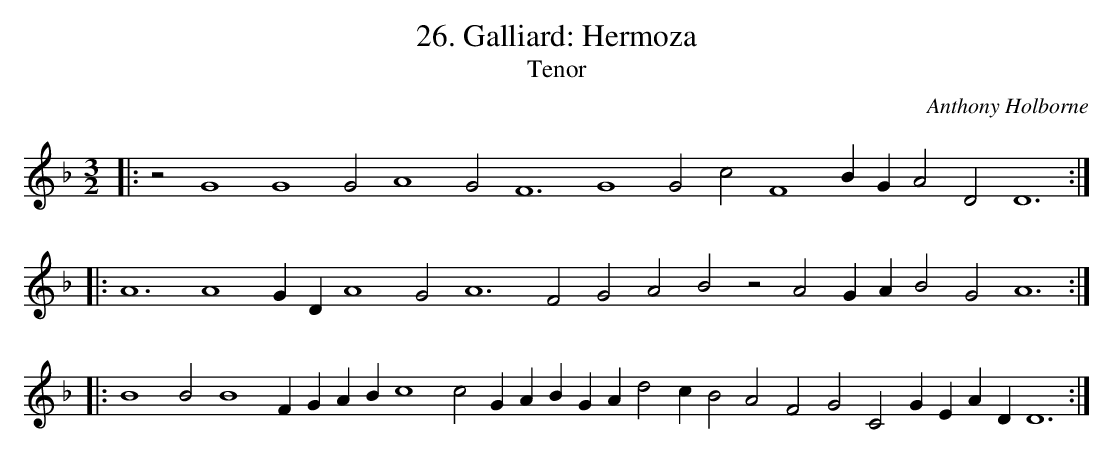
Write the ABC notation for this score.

X:1
T:26. Galliard: Hermoza
T:Tenor
C: Anthony Holborne
L:1/4
M:3/2
K:G dor -8va
|: z2 G4 G4 G2 A4 G2 F6 G4 G2 c2 F4 B G A2 D2 D6 :|
|: A6 A4 G D A4 G2 A6 F2 G2 A2 B2 z2 A2 G A B2 G2 A6 :|
|: B4 B2 B4 F G A B c4 c2 G A B G A d2 c B2 A2 F2 G2 C2 G E A D D6 :|
